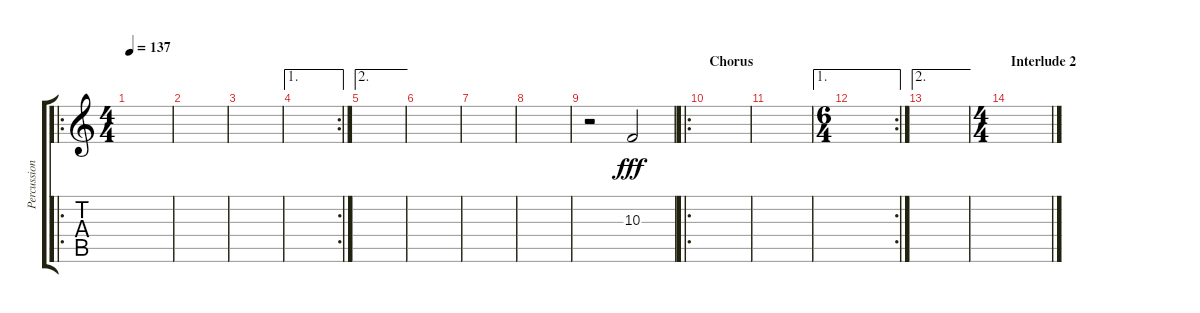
\track ("Percussion" "Percussion") {instrument reversecymbal}
\staff {score tabs}
\tuning (E4 B3 G3 D3 A2 E2) {hide}
\ro
\ts (4 4)
\tempo 137
\clef g2
\ks c
|
|
|
\ae 1
\rc 2
|
\ae 2
|
|
|
|
r.2 10.3.2{dy fff} |
\ro
\section ("" "Chorus")
|
|
\ae 1
\rc 2
\ts (6 4)
|
\ae 2
|
\ts (4 4)
\section ("" "Interlude 2")
